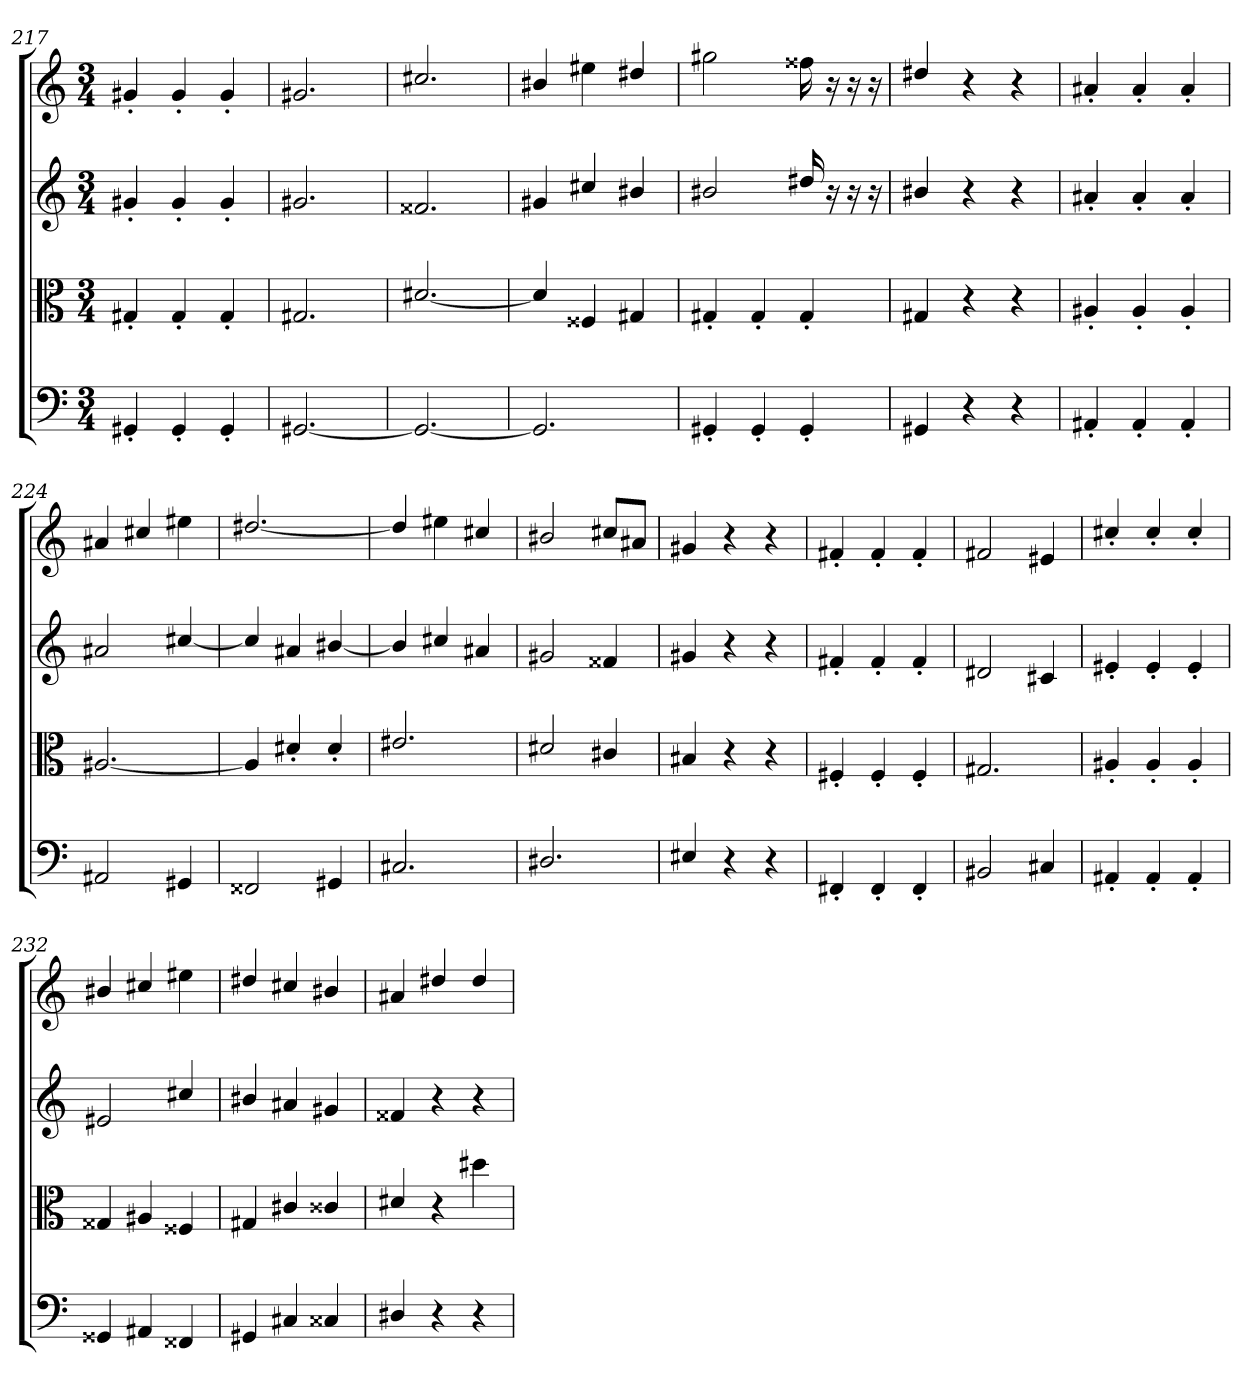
**kern	**kern	**kern	**kern
*part4	*part3	*part2	*part1
*staff4	*staff3	*staff2	*staff1
*clefF4	*clefC3	*clefG2	*clefG2
*k[]	*k[]	*k[]	*k[]
*M3/4	*M3/4	*M3/4	*M3/4
=217	=217	=217	=217
4GG#X'/	4G#X'/	4g#X'/	4g#X'/
4GG#'/	4G#'/	4g#'/	4g#'/
4GG#'/	4G#'/	4g#'/	4g#'/
=218	=218	=218	=218
[2.GG#X/	2.G#X/	2.g#X/	2.g#X/
=219	=219	=219	=219
2.GG#/_	[2.d#X/	2.f##X/	2.cc#X/
=220	=220	=220	=220
2.GG#/]	4d#/]	4g#X/	4b#X/
.	4F##X/	4cc#X/	4ee#X\
.	4G#X/	4b#X/	4dd#X/
=221	=221	=221	=221
4GG#X'/	4G#X'/	2b#X/	2gg#X\
4GG#'/	4G#'/	.	.
4GG#'/	4G#'/	16dd#X/	16ff##X\
.	.	16r	16r
.	.	16r	16r
.	.	16r	16r
=222	=222	=222	=222
4GG#X/	4G#X/	4b#X/	4dd#X/
4r	4r	4r	4r
4r	4r	4r	4r
=223	=223	=223	=223
4AA#X'/	4A#X'/	4a#X'/	4a#X'/
4AA#'/	4A#'/	4a#'/	4a#'/
4AA#'/	4A#'/	4a#'/	4a#'/
=224	=224	=224	=224
2AA#X/	[2.A#X/	2a#X/	4a#X/
.	.	.	4cc#X/
4GG#X/	.	[4cc#X/	4ee#X\
=225	=225	=225	=225
2FF##X/	4A#/]	4cc#/]	[2.dd#X/
.	4d#X'/	4a#X/	.
4GG#X/	4d#'/	[4b#X/	.
=226	=226	=226	=226
2.C#X/	2.e#X/	4b#/]	4dd#/]
.	.	4cc#X/	4ee#X\
.	.	4a#X/	4cc#X/
=227	=227	=227	=227
2.D#X/	2d#X/	2g#X/	2b#X/
.	4c#X/	4f##X/	8cc#X/L
.	.	.	8a#X/J
=228	=228	=228	=228
4E#X/	4B#X/	4g#X/	4g#X/
4r	4r	4r	4r
4r	4r	4r	4r
=229	=229	=229	=229
4FF#X'/	4F#X'/	4f#X'/	4f#X'/
4FF#'/	4F#'/	4f#'/	4f#'/
4FF#'/	4F#'/	4f#'/	4f#'/
=230	=230	=230	=230
2BB#X/	2.G#X/	2d#X/	2f#X/
4C#X/	.	4c#X/	4e#X/
=231	=231	=231	=231
4AA#X'/	4A#X'/	4e#X'/	4cc#X'/
4AA#'/	4A#'/	4e#'/	4cc#'/
4AA#'/	4A#'/	4e#'/	4cc#'/
=232	=232	=232	=232
4GG##X/	4G##X/	2e#X/	4b#X/
4AA#X/	4A#X/	.	4cc#X/
4FF##X/	4F##X/	4cc#X/	4ee#X\
=233	=233	=233	=233
4GG#X/	4G#X/	4b#X/	4dd#X/
4C#X/	4c#X/	4a#X/	4cc#X/
4C##X/	4c##X/	4g#X/	4b#X/
=234	=234	=234	=234
4D#X/	4d#X/	4f##X/	4a#X/
4r	4r	4r	4dd#X/
4r	4dd#X\	4r	4dd#/
=	=	=	=
*-	*-	*-	*-
